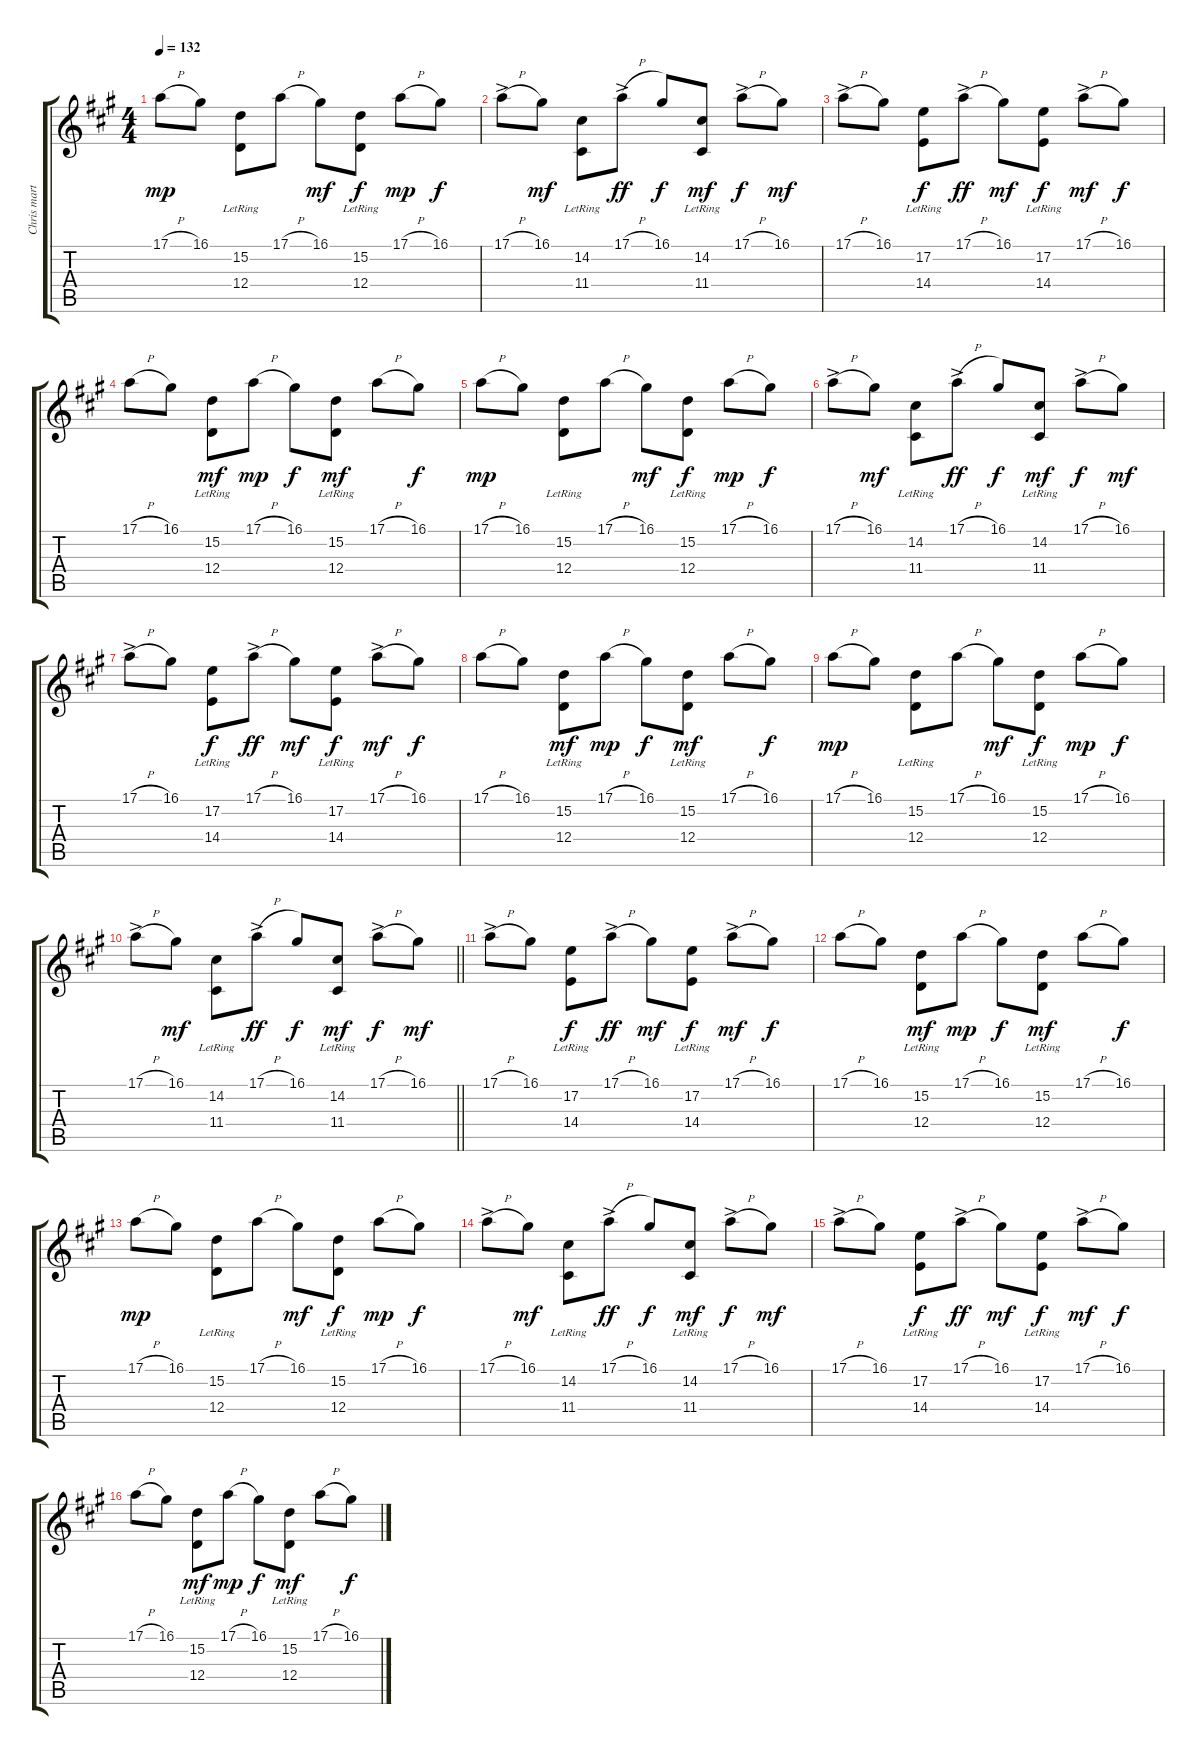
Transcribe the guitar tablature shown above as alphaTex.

\track ("Chris martin-Piano" "Chris mart") {instrument brightacousticpiano}
\staff {score tabs}
\tuning (E4 B3 G3 D3 A2 E2) {hide}
\ts (4 4)
\tempo 132
\clef g2
\ks a
17.1{h}.8{dy mp} 16.1.8 (15.2{lr} 12.4{lr}).8 17.1{h}.8 16.1.8{dy mf} (15.2{lr} 12.4{lr}).8{dy f} 17.1{h}.8{dy mp} 16.1.8{dy f} |
17.1{h ac}.8 16.1.8{dy mf} (14.2{lr} 11.4{lr}).8 17.1{h ac}.8{dy ff} 16.1.8{dy f} (14.2{lr} 11.4{lr}).8{dy mf} 17.1{h ac}.8{dy f} 16.1.8{dy mf} |
17.1{h ac}.8 16.1.8 (17.2{lr} 14.4{lr}).8{dy f} 17.1{h ac}.8{dy ff} 16.1.8{dy mf} (17.2{lr} 14.4{lr}).8{dy f} 17.1{h ac}.8{dy mf} 16.1.8{dy f} |
17.1{h}.8 16.1.8 (15.2{lr} 12.4{lr}).8{dy mf} 17.1{h}.8{dy mp} 16.1.8{dy f} (15.2{lr} 12.4{lr}).8{dy mf} 17.1{h}.8 16.1.8{dy f} |
17.1{h}.8{dy mp} 16.1.8 (15.2{lr} 12.4{lr}).8 17.1{h}.8 16.1.8{dy mf} (15.2{lr} 12.4{lr}).8{dy f} 17.1{h}.8{dy mp} 16.1.8{dy f} |
17.1{h ac}.8 16.1.8{dy mf} (14.2{lr} 11.4{lr}).8 17.1{h ac}.8{dy ff} 16.1.8{dy f} (14.2{lr} 11.4{lr}).8{dy mf} 17.1{h ac}.8{dy f} 16.1.8{dy mf} |
17.1{h ac}.8 16.1.8 (17.2{lr} 14.4{lr}).8{dy f} 17.1{h ac}.8{dy ff} 16.1.8{dy mf} (17.2{lr} 14.4{lr}).8{dy f} 17.1{h ac}.8{dy mf} 16.1.8{dy f} |
17.1{h}.8 16.1.8 (15.2{lr} 12.4{lr}).8{dy mf} 17.1{h}.8{dy mp} 16.1.8{dy f} (15.2{lr} 12.4{lr}).8{dy mf} 17.1{h}.8 16.1.8{dy f} |
17.1{h}.8{dy mp} 16.1.8 (15.2{lr} 12.4{lr}).8 17.1{h}.8 16.1.8{dy mf} (15.2{lr} 12.4{lr}).8{dy f} 17.1{h}.8{dy mp} 16.1.8{dy f} |
\barLineRight lightlight
17.1{h ac}.8 16.1.8{dy mf} (14.2{lr} 11.4{lr}).8 17.1{h ac}.8{dy ff} 16.1.8{dy f} (14.2{lr} 11.4{lr}).8{dy mf} 17.1{h ac}.8{dy f} 16.1.8{dy mf} |
17.1{h ac}.8 16.1.8 (17.2{lr} 14.4{lr}).8{dy f} 17.1{h ac}.8{dy ff} 16.1.8{dy mf} (17.2{lr} 14.4{lr}).8{dy f} 17.1{h ac}.8{dy mf} 16.1.8{dy f} |
17.1{h}.8 16.1.8 (15.2{lr} 12.4{lr}).8{dy mf} 17.1{h}.8{dy mp} 16.1.8{dy f} (15.2{lr} 12.4{lr}).8{dy mf} 17.1{h}.8 16.1.8{dy f} |
17.1{h}.8{dy mp} 16.1.8 (15.2{lr} 12.4{lr}).8 17.1{h}.8 16.1.8{dy mf} (15.2{lr} 12.4{lr}).8{dy f} 17.1{h}.8{dy mp} 16.1.8{dy f} |
17.1{h ac}.8 16.1.8{dy mf} (14.2{lr} 11.4{lr}).8 17.1{h ac}.8{dy ff} 16.1.8{dy f} (14.2{lr} 11.4{lr}).8{dy mf} 17.1{h ac}.8{dy f} 16.1.8{dy mf} |
17.1{h ac}.8 16.1.8 (17.2{lr} 14.4{lr}).8{dy f} 17.1{h ac}.8{dy ff} 16.1.8{dy mf} (17.2{lr} 14.4{lr}).8{dy f} 17.1{h ac}.8{dy mf} 16.1.8{dy f} |
17.1{h}.8 16.1.8 (15.2{lr} 12.4{lr}).8{dy mf} 17.1{h}.8{dy mp} 16.1.8{dy f} (15.2{lr} 12.4{lr}).8{dy mf} 17.1{h}.8 16.1.8{dy f}
